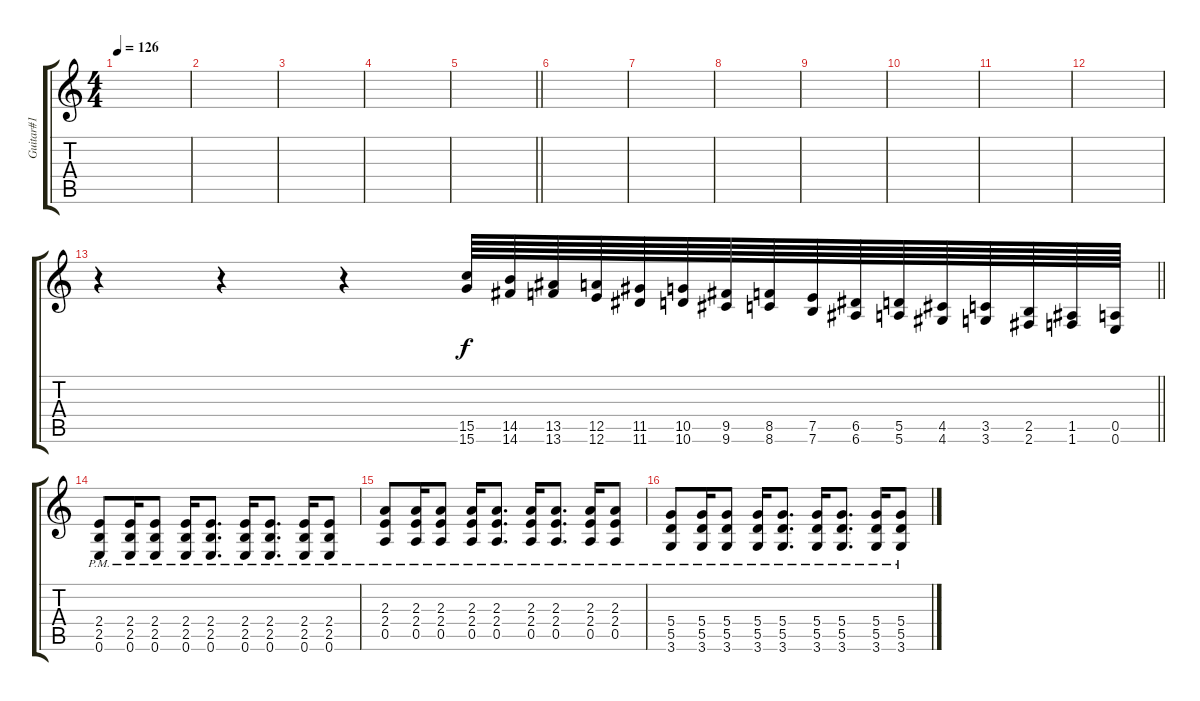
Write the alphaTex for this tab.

\track ("Guitar#1" "Guitar#1") {instrument distortionguitar}
\staff {score tabs}
\tuning (E4 B3 G3 D3 A2 E2) {hide}
\ts (4 4)
\tempo 126
\clef g2
\ks c
|
|
|
|
\barLineRight lightlight
|
|
|
|
|
|
|
|
\barLineRight lightlight
r.4 r.4 r.4 (15.5 15.6).64 (14.5 14.6).64 (13.5 13.6).64 (12.5 12.6).64 (11.5 11.6).64 (10.5 10.6).64 (9.5 9.6).64 (8.5 8.6).64 (7.5 7.6).64 (6.5 6.6).64 (5.5 5.6).64 (4.5 4.6).64 (3.5 3.6).64 (2.5 2.6).64 (1.5 1.6).64 (0.5 0.6).64 |
\section ("" "")
(2.4{pm} 2.5{pm} 0.6{pm}).8 (2.4{pm} 2.5{pm} 0.6{pm}).16 (2.4{pm} 2.5{pm} 0.6{pm}).8 (2.4{pm} 2.5{pm} 0.6{pm}).16 (2.4{pm} 2.5{pm} 0.6{pm}).8{d} (2.4{pm} 2.5{pm} 0.6{pm}).16 (2.4{pm} 2.5{pm} 0.6{pm}).8{d} (2.4{pm} 2.5{pm} 0.6{pm}).16 (2.4{pm} 2.5{pm} 0.6{pm}).8 |
(2.3{pm} 2.4{pm} 0.5{pm}).8 (2.3{pm} 2.4{pm} 0.5{pm}).16 (2.3{pm} 2.4{pm} 0.5{pm}).8 (2.3{pm} 2.4{pm} 0.5{pm}).16 (2.3{pm} 2.4{pm} 0.5{pm}).8{d} (2.3{pm} 2.4{pm} 0.5{pm}).16 (2.3{pm} 2.4{pm} 0.5{pm}).8{d} (2.3{pm} 2.4{pm} 0.5{pm}).16 (2.3{pm} 2.4{pm} 0.5{pm}).8 |
(5.4{pm} 5.5{pm} 3.6{pm}).8 (5.4{pm} 5.5{pm} 3.6{pm}).16 (5.4{pm} 5.5{pm} 3.6{pm}).8 (5.4{pm} 5.5{pm} 3.6{pm}).16 (5.4{pm} 5.5{pm} 3.6{pm}).8{d} (5.4{pm} 5.5{pm} 3.6{pm}).16 (5.4{pm} 5.5{pm} 3.6{pm}).8{d} (5.4{pm} 5.5{pm} 3.6{pm}).16 (5.4{pm} 5.5{pm} 3.6{pm}).8
